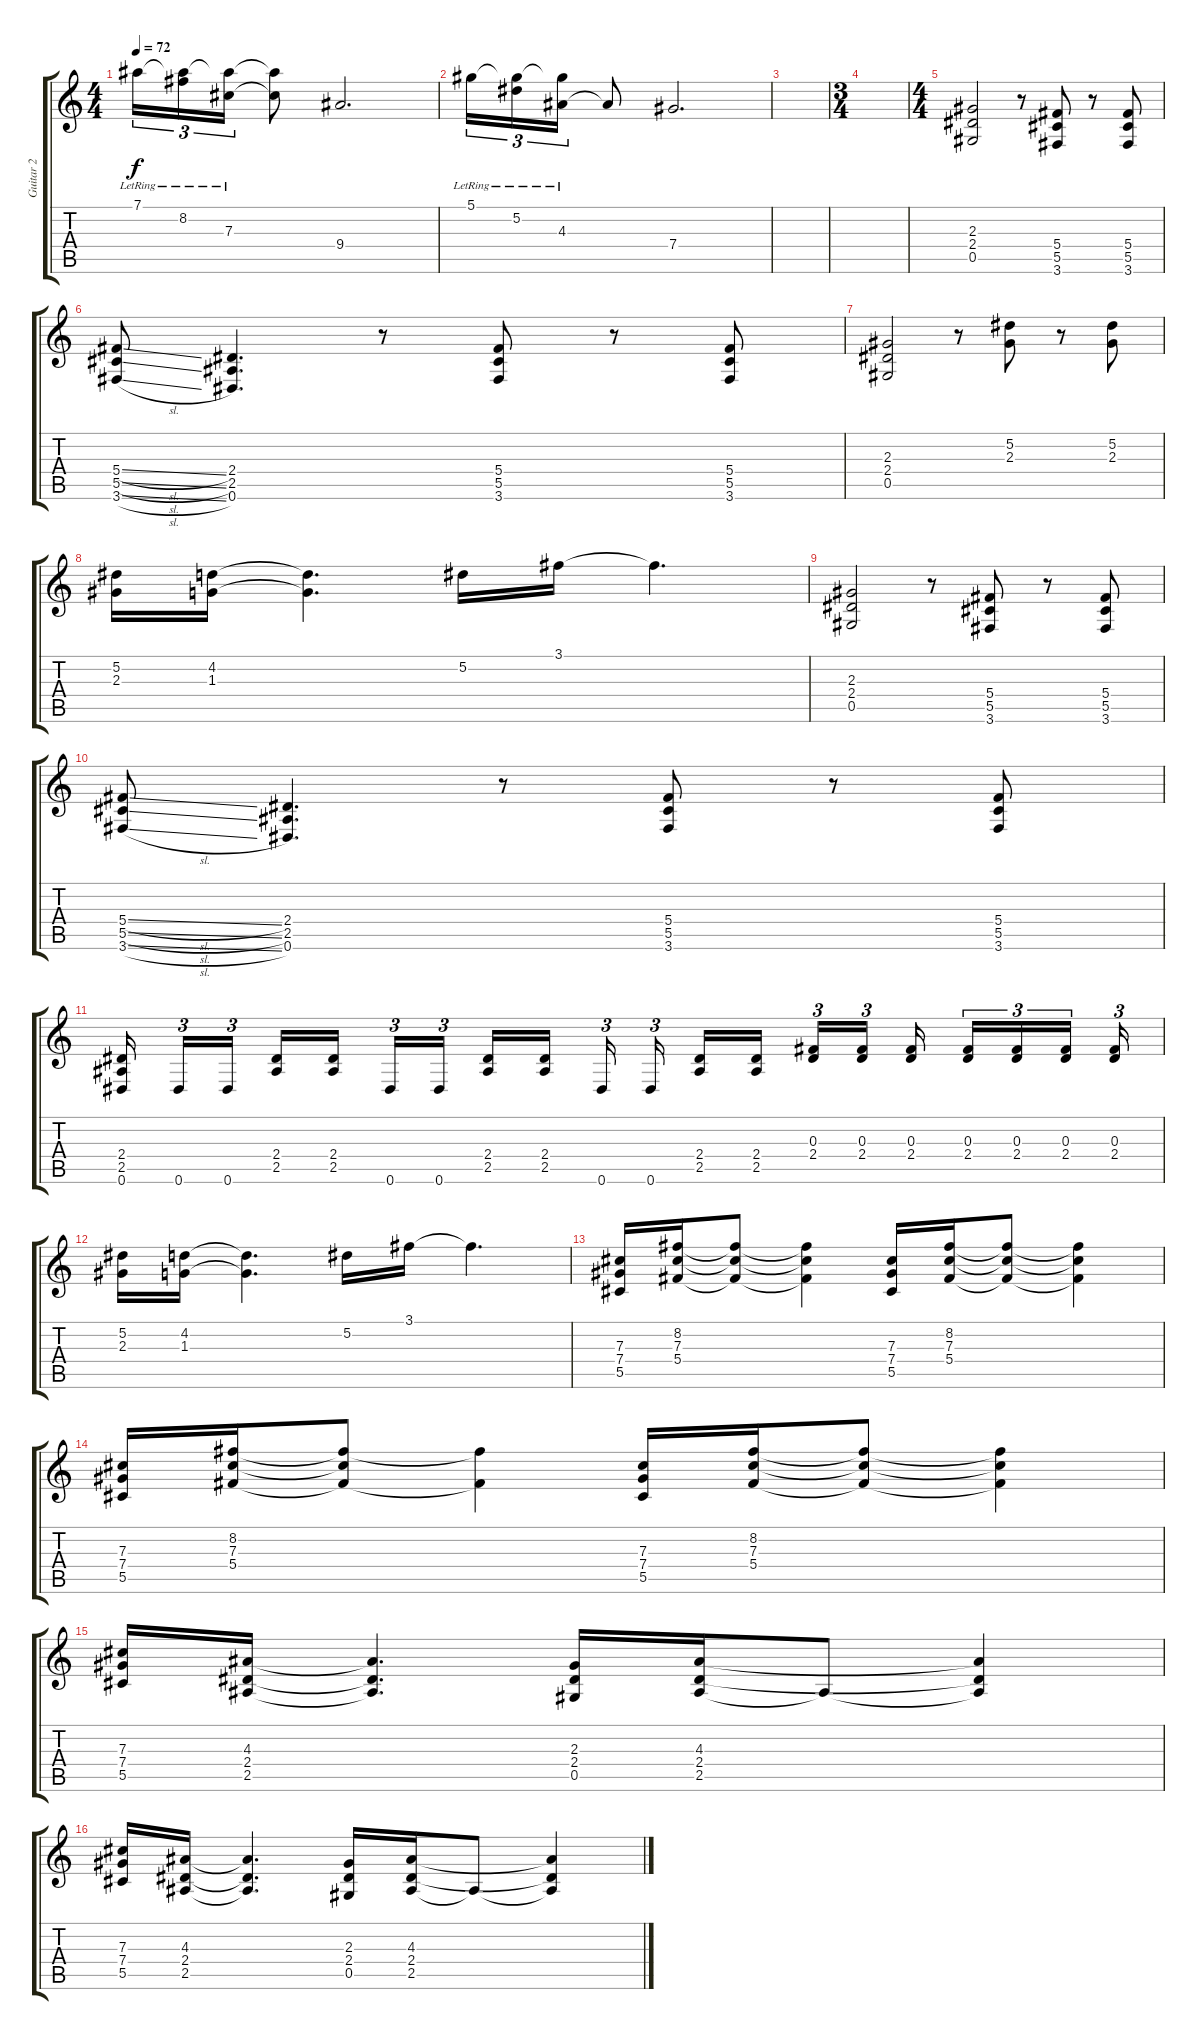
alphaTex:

\track ("Guitar 2" "Guitar 2") {instrument overdrivenguitar}
\staff {score tabs}
\tuning (Eb4 Bb3 Gb3 Db3 Ab2 Eb2) {hide}
\ts (4 4)
\tempo 72
\clef g2
\ks c
7.1{lr}.16{tu (3 2) dy f} (7.1{t} 8.2{lr}).16{tu (3 2)} (7.1{t} 7.3{lr}).16{tu (3 2)} (7.1{t} 7.3{t}).8 9.4.2{d} |
5.1{lr}.16{tu (3 2)} (5.1{t} 5.2{lr}).16{tu (3 2)} (5.1{t} 4.3{lr}).16{tu (3 2)} 4.3{t}.8 7.4.2{d} |
|
\ts (3 4)
|
\ts (4 4)
(2.3 2.4 0.5).2 r.8 (5.4 5.5 3.6).8 r.8 (5.4 5.5 3.6).8 |
(5.4{sl} 5.5{sl} 3.6{sl}).8 (2.4 2.5 0.6).4{d} r.8 (5.4 5.5 3.6).8 r.8 (5.4 5.5 3.6).8 |
(2.3 2.4 0.5).2 r.8 (5.2 2.3).8 r.8 (5.2 2.3).8 |
(5.2 2.3).16 (4.2 1.3).16 (4.2{t} 1.3{t}).4{d} 5.2.16 3.1.16 3.1{t}.4{d} |
(2.3 2.4 0.5).2 r.8 (5.4 5.5 3.6).8 r.8 (5.4 5.5 3.6).8 |
(5.4{sl} 5.5{sl} 3.6{sl}).8 (2.4 2.5 0.6).4{d} r.8 (5.4 5.5 3.6).8 r.8 (5.4 5.5 3.6).8 |
(2.4 2.5 0.6).16{beam splitsecondary} 0.6.16{tu (3 2)} 0.6.16{tu (3 2) beam splitsecondary} (2.4 2.5).16 (2.4 2.5).16 0.6.16{tu (3 2)} 0.6.16{tu (3 2) beam splitsecondary} (2.4 2.5).16 (2.4 2.5).16{beam splitsecondary} 0.6.16{tu (3 2)} 0.6.16{tu (3 2) beam splitsecondary} (2.4 2.5).16 (2.4 2.5).16{beam splitsecondary} (0.3 2.4).16{tu (3 2)} (0.3 2.4).16{tu (3 2)} (0.3 2.4).16{beam splitsecondary} (0.3 2.4).16{tu (3 2)} (0.3 2.4).16{tu (3 2)} (0.3 2.4).16{tu (3 2) beam splitsecondary} (0.3 2.4).16{tu (3 2)} |
(5.2 2.3).16 (4.2 1.3).16 (4.2{t} 1.3{t}).4{d} 5.2.16 3.1.16 3.1{t}.4{d} |
(7.3 7.4 5.5).16 (8.2 7.3 5.4).16 (8.2{t} 7.3{t} 5.4{t}).8 (8.2{t} 7.3{t} 5.4{t}).4 (7.3 7.4 5.5).16 (8.2 7.3 5.4).16 (8.2{t} 7.3{t} 5.4{t}).8 (8.2{t} 7.3{t} 5.4{t}).4 |
(7.3 7.4 5.5).16 (8.2 7.3 5.4).16 (8.2{t} 7.3{t} 5.4{t}).8 (8.2{t} 5.4{t}).4 (7.3 7.4 5.5).16 (8.2 7.3 5.4).16 (8.2{t} 7.3{t} 5.4{t}).8 (8.2{t} 7.3{t} 5.4{t}).4 |
(7.3 7.4 5.5).16 (4.3 2.4 2.5).16 (4.3{t} 2.4{t} 2.5{t}).4{d} (2.3 2.4 0.5).16 (4.3 2.4 2.5).16 2.5{t}.8 (4.3{t} 2.4{t} 2.5{t}).4 |
(7.3 7.4 5.5).16 (4.3 2.4 2.5).16 (4.3{t} 2.4{t} 2.5{t}).4{d} (2.3 2.4 0.5).16 (4.3 2.4 2.5).16 2.5{t}.8 (4.3{t} 2.4{t} 2.5{t}).4
